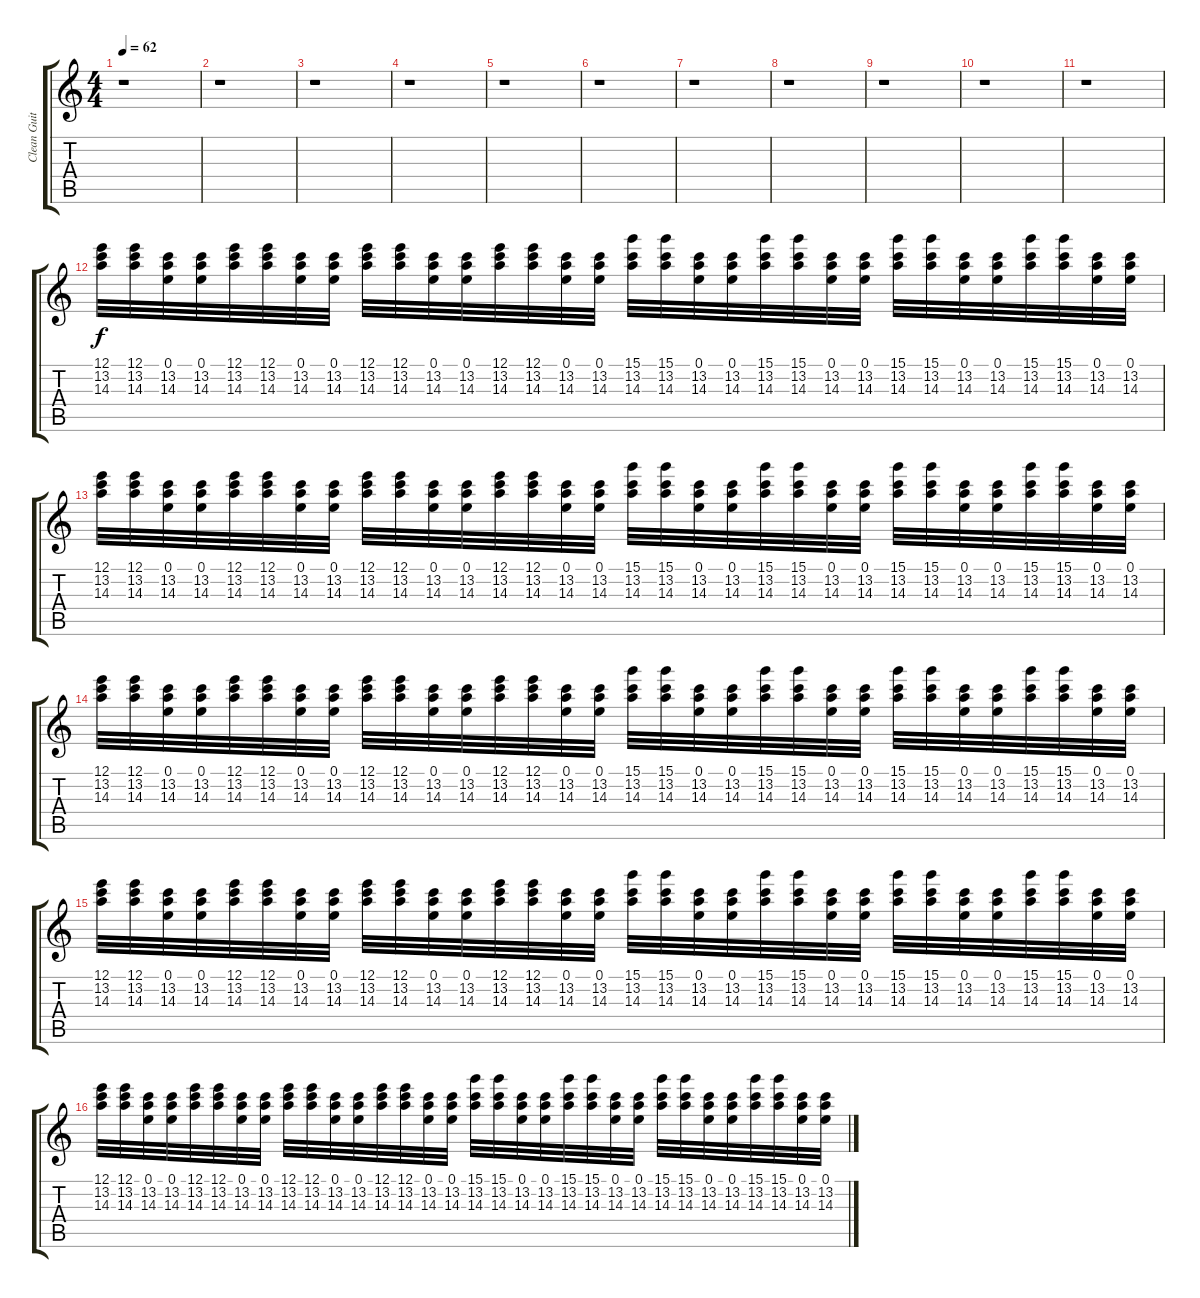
\track ("Clean Guitar 1" "Clean Guit") {instrument electricguitarclean}
\staff {score tabs}
\tuning (E4 B3 G3 D3 A2 D2) {hide}
\ts (4 4)
\tempo 62
\clef g2
\ks c
r.1{dy pp} |
r.1 |
r.1 |
r.1 |
r.1 |
r.1 |
r.1 |
r.1 |
r.1 |
r.1 |
r.1 |
(12.1 13.2 14.3).32{dy f} (12.1 13.2 14.3).32 (0.1 13.2 14.3).32 (0.1 13.2 14.3).32 (12.1 13.2 14.3).32 (12.1 13.2 14.3).32 (0.1 13.2 14.3).32 (0.1 13.2 14.3).32 (12.1 13.2 14.3).32 (12.1 13.2 14.3).32 (0.1 13.2 14.3).32 (0.1 13.2 14.3).32 (12.1 13.2 14.3).32 (12.1 13.2 14.3).32 (0.1 13.2 14.3).32 (0.1 13.2 14.3).32 (15.1 13.2 14.3).32 (15.1 13.2 14.3).32 (0.1 13.2 14.3).32 (0.1 13.2 14.3).32 (15.1 13.2 14.3).32 (15.1 13.2 14.3).32 (0.1 13.2 14.3).32 (0.1 13.2 14.3).32 (15.1 13.2 14.3).32 (15.1 13.2 14.3).32 (0.1 13.2 14.3).32 (0.1 13.2 14.3).32 (15.1 13.2 14.3).32 (15.1 13.2 14.3).32 (0.1 13.2 14.3).32 (0.1 13.2 14.3).32 |
(12.1 13.2 14.3).32 (12.1 13.2 14.3).32 (0.1 13.2 14.3).32 (0.1 13.2 14.3).32 (12.1 13.2 14.3).32 (12.1 13.2 14.3).32 (0.1 13.2 14.3).32 (0.1 13.2 14.3).32 (12.1 13.2 14.3).32 (12.1 13.2 14.3).32 (0.1 13.2 14.3).32 (0.1 13.2 14.3).32 (12.1 13.2 14.3).32 (12.1 13.2 14.3).32 (0.1 13.2 14.3).32 (0.1 13.2 14.3).32 (15.1 13.2 14.3).32 (15.1 13.2 14.3).32 (0.1 13.2 14.3).32 (0.1 13.2 14.3).32 (15.1 13.2 14.3).32 (15.1 13.2 14.3).32 (0.1 13.2 14.3).32 (0.1 13.2 14.3).32 (15.1 13.2 14.3).32 (15.1 13.2 14.3).32 (0.1 13.2 14.3).32 (0.1 13.2 14.3).32 (15.1 13.2 14.3).32 (15.1 13.2 14.3).32 (0.1 13.2 14.3).32 (0.1 13.2 14.3).32 |
(12.1 13.2 14.3).32 (12.1 13.2 14.3).32 (0.1 13.2 14.3).32 (0.1 13.2 14.3).32 (12.1 13.2 14.3).32 (12.1 13.2 14.3).32 (0.1 13.2 14.3).32 (0.1 13.2 14.3).32 (12.1 13.2 14.3).32 (12.1 13.2 14.3).32 (0.1 13.2 14.3).32 (0.1 13.2 14.3).32 (12.1 13.2 14.3).32 (12.1 13.2 14.3).32 (0.1 13.2 14.3).32 (0.1 13.2 14.3).32 (15.1 13.2 14.3).32 (15.1 13.2 14.3).32 (0.1 13.2 14.3).32 (0.1 13.2 14.3).32 (15.1 13.2 14.3).32 (15.1 13.2 14.3).32 (0.1 13.2 14.3).32 (0.1 13.2 14.3).32 (15.1 13.2 14.3).32 (15.1 13.2 14.3).32 (0.1 13.2 14.3).32 (0.1 13.2 14.3).32 (15.1 13.2 14.3).32 (15.1 13.2 14.3).32 (0.1 13.2 14.3).32 (0.1 13.2 14.3).32 |
(12.1 13.2 14.3).32 (12.1 13.2 14.3).32 (0.1 13.2 14.3).32 (0.1 13.2 14.3).32 (12.1 13.2 14.3).32 (12.1 13.2 14.3).32 (0.1 13.2 14.3).32 (0.1 13.2 14.3).32 (12.1 13.2 14.3).32 (12.1 13.2 14.3).32 (0.1 13.2 14.3).32 (0.1 13.2 14.3).32 (12.1 13.2 14.3).32 (12.1 13.2 14.3).32 (0.1 13.2 14.3).32 (0.1 13.2 14.3).32 (15.1 13.2 14.3).32 (15.1 13.2 14.3).32 (0.1 13.2 14.3).32 (0.1 13.2 14.3).32 (15.1 13.2 14.3).32 (15.1 13.2 14.3).32 (0.1 13.2 14.3).32 (0.1 13.2 14.3).32 (15.1 13.2 14.3).32 (15.1 13.2 14.3).32 (0.1 13.2 14.3).32 (0.1 13.2 14.3).32 (15.1 13.2 14.3).32 (15.1 13.2 14.3).32 (0.1 13.2 14.3).32 (0.1 13.2 14.3).32 |
(12.1 13.2 14.3).32 (12.1 13.2 14.3).32 (0.1 13.2 14.3).32 (0.1 13.2 14.3).32 (12.1 13.2 14.3).32 (12.1 13.2 14.3).32 (0.1 13.2 14.3).32 (0.1 13.2 14.3).32 (12.1 13.2 14.3).32 (12.1 13.2 14.3).32 (0.1 13.2 14.3).32 (0.1 13.2 14.3).32 (12.1 13.2 14.3).32 (12.1 13.2 14.3).32 (0.1 13.2 14.3).32 (0.1 13.2 14.3).32 (15.1 13.2 14.3).32 (15.1 13.2 14.3).32 (0.1 13.2 14.3).32 (0.1 13.2 14.3).32 (15.1 13.2 14.3).32 (15.1 13.2 14.3).32 (0.1 13.2 14.3).32 (0.1 13.2 14.3).32 (15.1 13.2 14.3).32 (15.1 13.2 14.3).32 (0.1 13.2 14.3).32 (0.1 13.2 14.3).32 (15.1 13.2 14.3).32 (15.1 13.2 14.3).32 (0.1 13.2 14.3).32 (0.1 13.2 14.3).32
